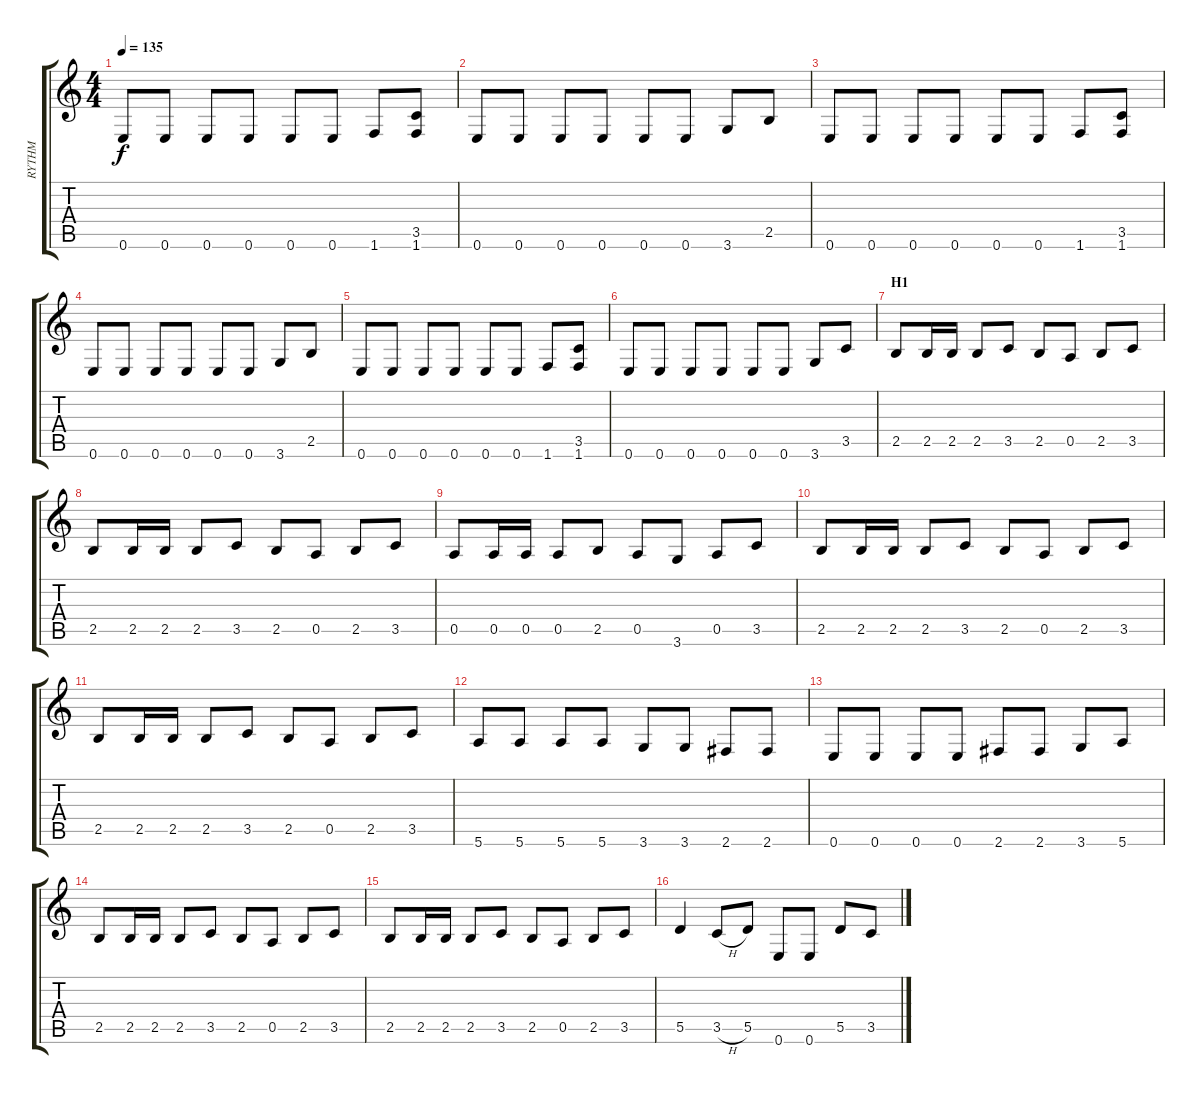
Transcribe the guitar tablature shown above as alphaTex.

\track ("RYTHM" "RYTHM") {instrument distortionguitar}
\staff {score tabs}
\tuning (E4 B3 G3 D3 A2 E2) {hide}
\ts (4 4)
\tempo 135
\clef g2
\ks c
0.6.8{dy f} 0.6.8 0.6.8 0.6.8 0.6.8 0.6.8 1.6.8 (3.5 1.6).8 |
0.6.8 0.6.8 0.6.8 0.6.8 0.6.8 0.6.8 3.6.8 2.5.8 |
0.6.8 0.6.8 0.6.8 0.6.8 0.6.8 0.6.8 1.6.8 (3.5 1.6).8 |
0.6.8 0.6.8 0.6.8 0.6.8 0.6.8 0.6.8 3.6.8 2.5.8 |
0.6.8 0.6.8 0.6.8 0.6.8 0.6.8 0.6.8 1.6.8 (3.5 1.6).8 |
0.6.8 0.6.8 0.6.8 0.6.8 0.6.8 0.6.8 3.6.8 3.5.8 |
\section ("" "H1")
2.5.8 2.5.16 2.5.16 2.5.8 3.5.8 2.5.8 0.5.8 2.5.8 3.5.8 |
2.5.8 2.5.16 2.5.16 2.5.8 3.5.8 2.5.8 0.5.8 2.5.8 3.5.8 |
0.5.8 0.5.16 0.5.16 0.5.8 2.5.8 0.5.8 3.6.8 0.5.8 3.5.8 |
2.5.8 2.5.16 2.5.16 2.5.8 3.5.8 2.5.8 0.5.8 2.5.8 3.5.8 |
2.5.8 2.5.16 2.5.16 2.5.8 3.5.8 2.5.8 0.5.8 2.5.8 3.5.8 |
5.6.8 5.6.8 5.6.8 5.6.8 3.6.8 3.6.8 2.6.8 2.6.8 |
0.6.8 0.6.8 0.6.8 0.6.8 2.6.8 2.6.8 3.6.8 5.6.8 |
2.5.8 2.5.16 2.5.16 2.5.8 3.5.8 2.5.8 0.5.8 2.5.8 3.5.8 |
2.5.8 2.5.16 2.5.16 2.5.8 3.5.8 2.5.8 0.5.8 2.5.8 3.5.8 |
5.5.4 3.5{h}.8 5.5.8 0.6.8 0.6.8 5.5.8 3.5.8
